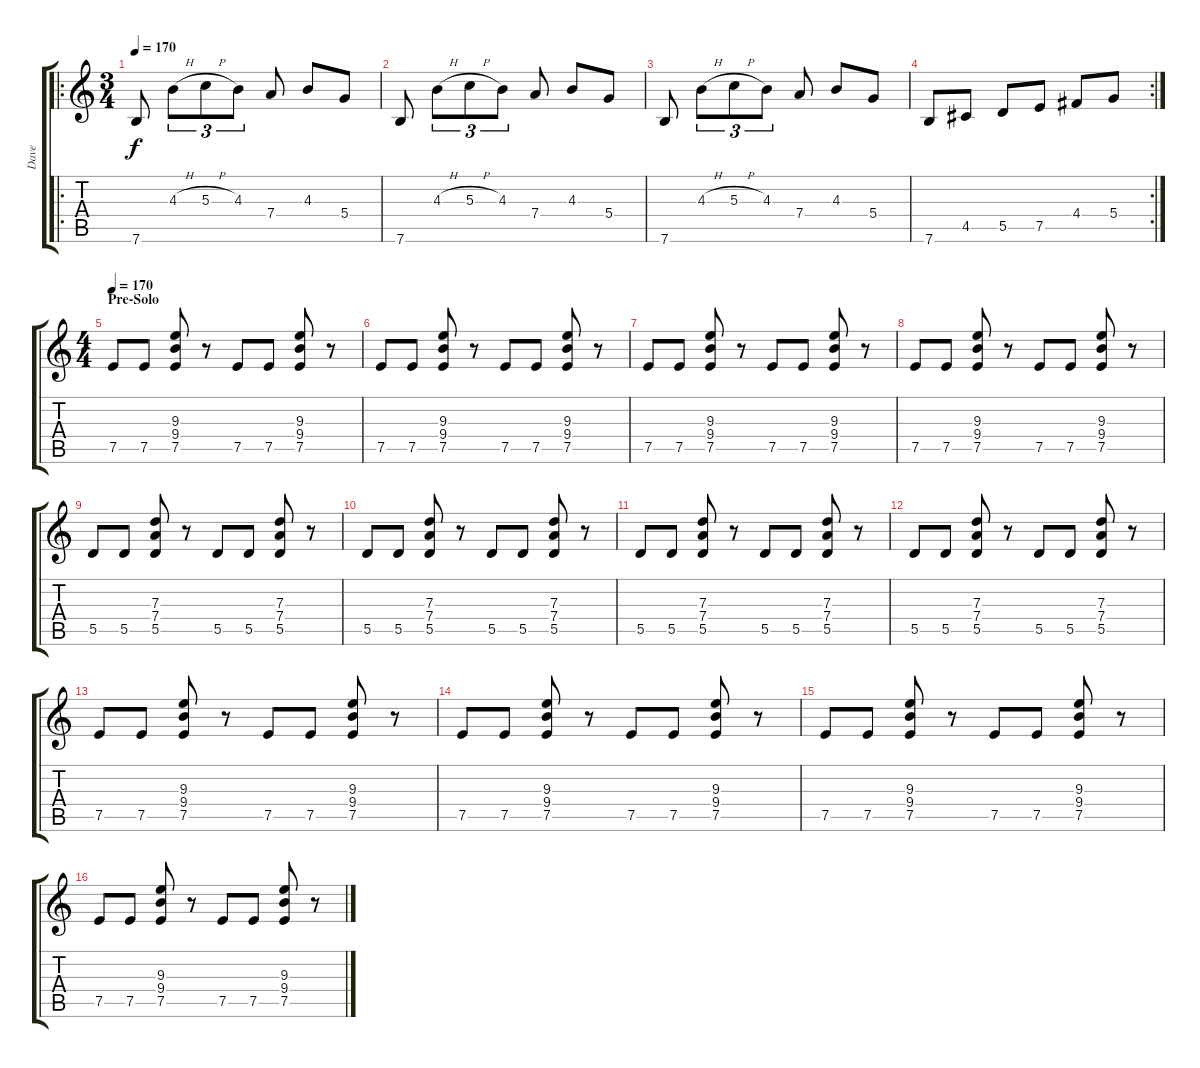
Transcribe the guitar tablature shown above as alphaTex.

\track ("Dave" "Dave") {instrument distortionguitar}
\staff {score tabs}
\tuning (E4 B3 G3 D3 A2 E2) {hide}
\ro
\ts (3 4)
\tempo 170
\clef g2
\ks c
7.6.8{dy f} 4.3{h}.8{tu (3 2)} 5.3{h}.8{tu (3 2)} 4.3.8{tu (3 2)} 7.4.8 4.3.8 5.4.8 |
7.6.8 4.3{h}.8{tu (3 2)} 5.3{h}.8{tu (3 2)} 4.3.8{tu (3 2)} 7.4.8 4.3.8 5.4.8 |
7.6.8 4.3{h}.8{tu (3 2)} 5.3{h}.8{tu (3 2)} 4.3.8{tu (3 2)} 7.4.8 4.3.8 5.4.8 |
\rc 2
7.6.8 4.5.8 5.5.8 7.5.8 4.4.8 5.4.8 |
\ts (4 4)
\section ("" "Pre-Solo")
\tempo 170
7.5.8{volume 12} 7.5.8 (9.3 9.4 7.5).8 r.8 7.5.8 7.5.8 (9.3 9.4 7.5).8 r.8 |
7.5.8 7.5.8 (9.3 9.4 7.5).8 r.8 7.5.8 7.5.8 (9.3 9.4 7.5).8 r.8 |
7.5.8 7.5.8 (9.3 9.4 7.5).8 r.8 7.5.8 7.5.8 (9.3 9.4 7.5).8 r.8 |
7.5.8 7.5.8 (9.3 9.4 7.5).8 r.8 7.5.8 7.5.8 (9.3 9.4 7.5).8 r.8 |
5.5.8 5.5.8 (7.3 7.4 5.5).8 r.8 5.5.8 5.5.8 (7.3 7.4 5.5).8 r.8 |
5.5.8 5.5.8 (7.3 7.4 5.5).8 r.8 5.5.8 5.5.8 (7.3 7.4 5.5).8 r.8 |
5.5.8 5.5.8 (7.3 7.4 5.5).8 r.8 5.5.8 5.5.8 (7.3 7.4 5.5).8 r.8 |
5.5.8 5.5.8 (7.3 7.4 5.5).8 r.8 5.5.8 5.5.8 (7.3 7.4 5.5).8 r.8 |
7.5.8 7.5.8 (9.3 9.4 7.5).8 r.8 7.5.8 7.5.8 (9.3 9.4 7.5).8 r.8 |
7.5.8 7.5.8 (9.3 9.4 7.5).8 r.8 7.5.8 7.5.8 (9.3 9.4 7.5).8 r.8 |
7.5.8 7.5.8 (9.3 9.4 7.5).8 r.8 7.5.8 7.5.8 (9.3 9.4 7.5).8 r.8 |
7.5.8 7.5.8 (9.3 9.4 7.5).8 r.8 7.5.8 7.5.8 (9.3 9.4 7.5).8 r.8
